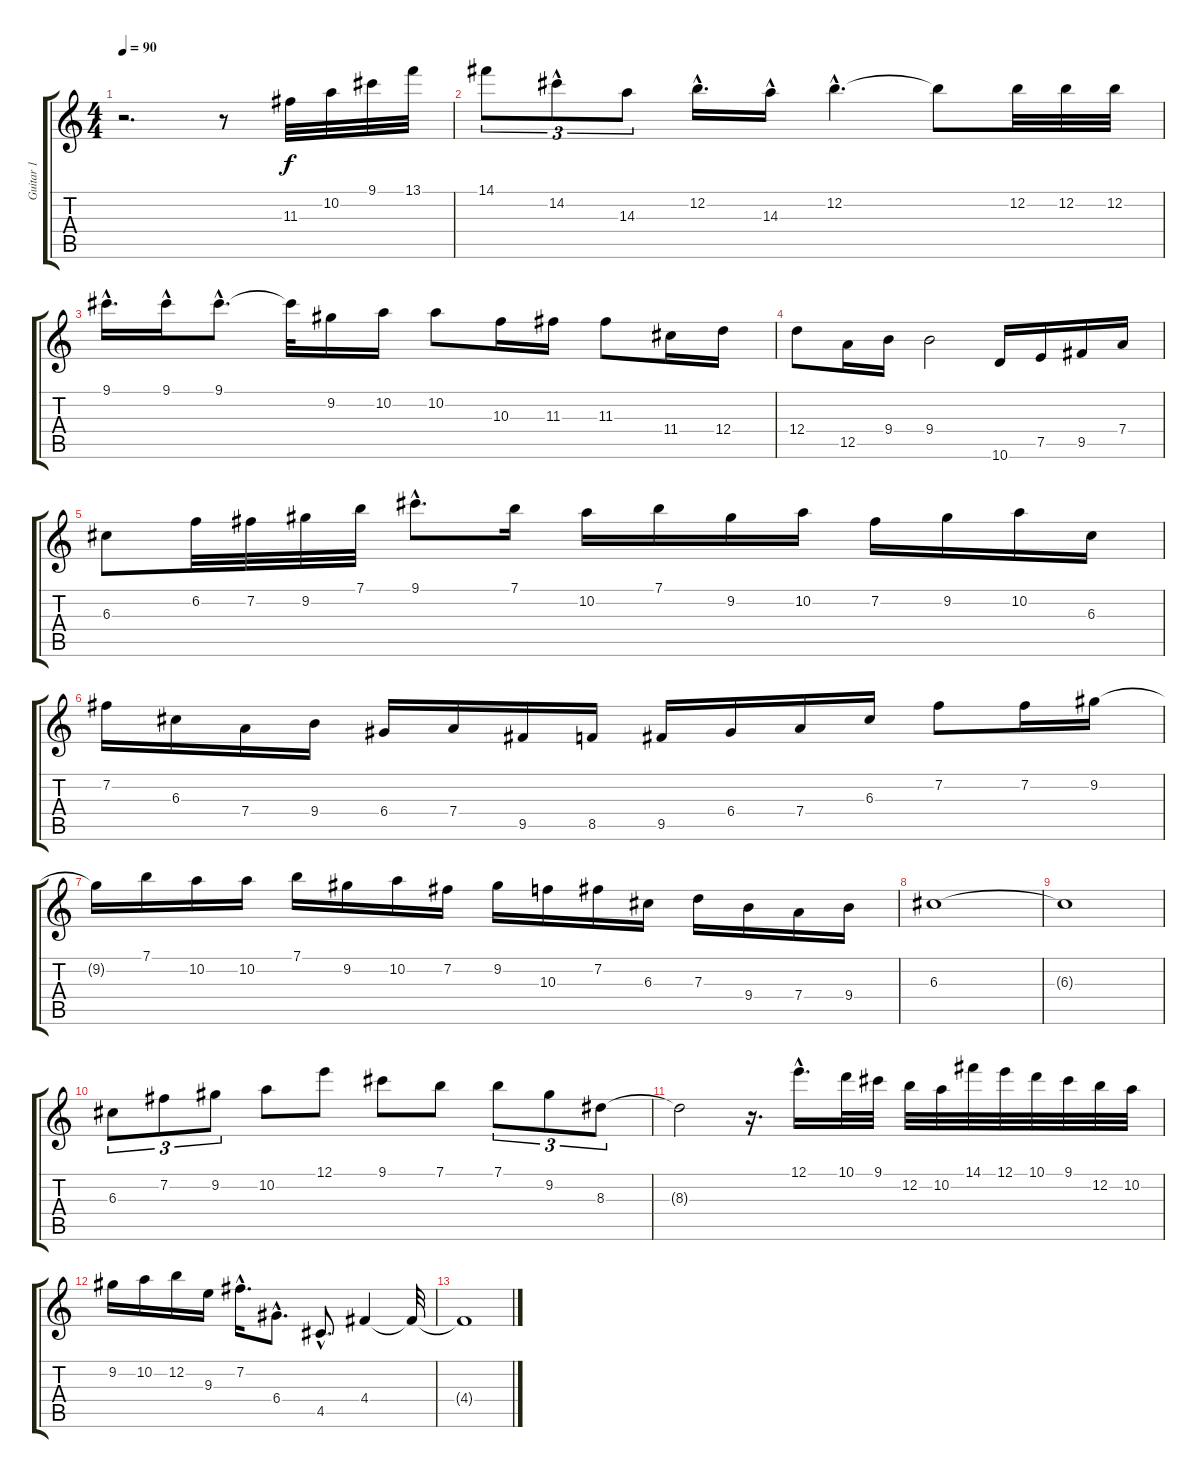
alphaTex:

\track ("Guitar 1" "Guitar 1") {instrument acousticguitarsteel}
\staff {score tabs}
\tuning (E4 B3 G3 D3 A2 E2) {hide}
\ts (4 4)
\tempo 90
\clef g2
\ks c
r.2{d dy f} r.8 11.3.32 10.2.32 9.1.32 13.1.32 |
14.1.8{tu (3 2)} 14.2{hac}.8{tu (3 2)} 14.3.8{tu (3 2)} 12.2{hac}.16{d} 14.3{hac}.16 12.2{hac}.4{d} 12.2{t}.8 12.2.32 12.2.32 12.2.32 |
9.1{hac}.16{d} 9.1{hac}.16 9.1{hac}.8{d} 9.1{t}.32 9.2.16 10.2.16 10.2.8 10.3.16 11.3.16 11.3.8 11.4.16 12.4.16 |
12.4.8 12.5.16 9.4.16 9.4.2 10.6.16 7.5.16 9.5.16 7.4.16 |
6.3.8 6.2.32 7.2.32 9.2.32 7.1.32 9.1{hac}.8{d} 7.1.16 10.2.16 7.1.16 9.2.16 10.2.16 7.2.16 9.2.16 10.2.16 6.3.16 |
7.2.16 6.3.16 7.4.16 9.4.16 6.4.16 7.4.16 9.5.16 8.5.16 9.5.16 6.4.16 7.4.16 6.3.16 7.2.8 7.2.16 9.2.16 |
9.2{t}.16 7.1.16 10.2.16 10.2.16 7.1.16 9.2.16 10.2.16 7.2.16 9.2.16 10.3.16 7.2.16 6.3.16 7.3.16 9.4.16 7.4.16 9.4.16 |
6.3.1 |
6.3{t}.1 |
6.3.8{tu (3 2)} 7.2.8{tu (3 2)} 9.2.8{tu (3 2)} 10.2.8 12.1.8 9.1.8 7.1.8 7.1.8{tu (3 2)} 9.2.8{tu (3 2)} 8.3.8{tu (3 2)} |
8.3{t}.2 r.16{d} 12.1{hac}.16{d} 10.1.32 9.1.32 12.2.32 10.2.32 14.1.32 12.1.32 10.1.32 9.1.32 12.2.32 10.2.32 |
9.2.16 10.2.16 12.2.16 9.3.16 7.2{hac}.16{d} 6.4{hac}.8{d} 4.5{hac}.8{d} 4.4.4 4.4{t}.32 |
4.4{t}.1
